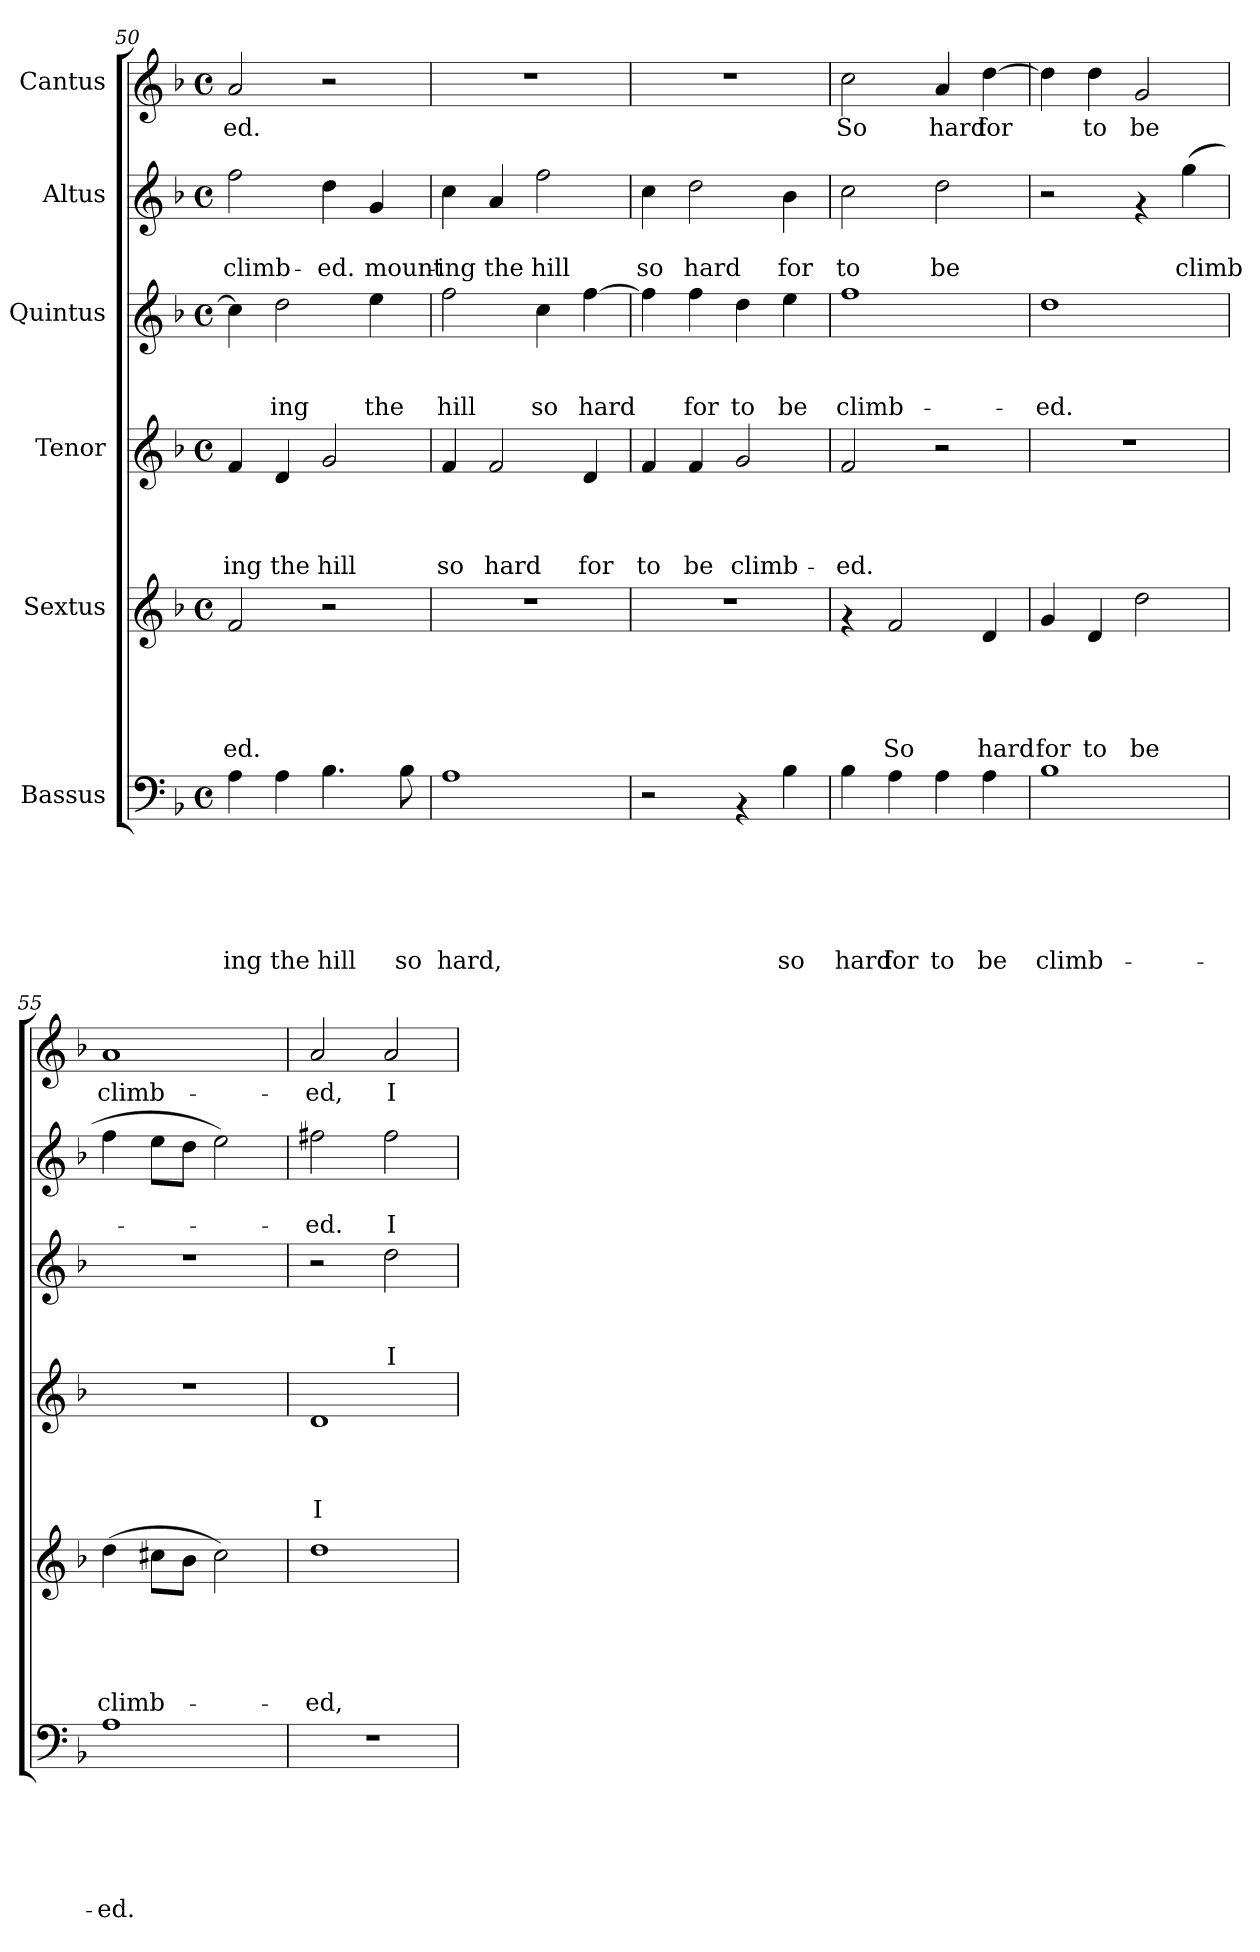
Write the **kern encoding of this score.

**kern	**text	**text	**text	**text	**text	**text	**kern	**text	**text	**text	**text	**text	**kern	**text	**text	**text	**text	**kern	**text	**text	**text	**kern	**text	**text	**kern	**text
*part6	*part6	*part6	*part6	*part6	*part6	*part6	*part5	*part5	*part5	*part5	*part5	*part5	*part4	*part4	*part4	*part4	*part4	*part3	*part3	*part3	*part3	*part2	*part2	*part2	*part1	*part1
*staff6	*staff6	*staff6	*staff6	*staff6	*staff6	*staff6	*staff5	*staff5	*staff5	*staff5	*staff5	*staff5	*staff4	*staff4	*staff4	*staff4	*staff4	*staff3	*staff3	*staff3	*staff3	*staff2	*staff2	*staff2	*staff1	*staff1
*I"Bassus	*	*	*	*	*	*	*I"Sextus	*	*	*	*	*	*I"Tenor	*	*	*	*	*I"Quintus	*	*	*	*I"Altus	*	*	*I"Cantus	*
*clefF4	*	*	*	*	*	*	*clefG2	*	*	*	*	*	*clefG2	*	*	*	*	*clefG2	*	*	*	*clefG2	*	*	*clefG2	*
*k[b-]	*	*	*	*	*	*	*k[b-]	*	*	*	*	*	*k[b-]	*	*	*	*	*k[b-]	*	*	*	*k[b-]	*	*	*k[b-]	*
*F:	*	*	*	*	*	*	*F:	*	*	*	*	*	*F:	*	*	*	*	*F:	*	*	*	*F:	*	*	*F:	*
*M4/4	*	*	*	*	*	*	*M4/4	*	*	*	*	*	*M4/4	*	*	*	*	*M4/4	*	*	*	*M4/4	*	*	*M4/4	*
*met(c)	*	*	*	*	*	*	*met(c)	*	*	*	*	*	*met(c)	*	*	*	*	*met(c)	*	*	*	*met(c)	*	*	*met(c)	*
=50	=50	=50	=50	=50	=50	=50	=50	=50	=50	=50	=50	=50	=50	=50	=50	=50	=50	=50	=50	=50	=50	=50	=50	=50	=50	=50
!	!	!	!	!	!	!LO:LY:b	!	!	!	!	!	!LO:LY:b	!	!	!	!	!LO:LY:b	!	!	!	!	!	!	!LO:LY:b	!	!LO:LY:b
4A\	.	.	.	.	.	-ing	2f/	.	.	.	.	-ed.	4f/	.	.	.	-ing	4cc\]	.	.	.	2ff\	.	climb-	2a/	-ed.
!	!	!	!	!	!	!LO:LY:b	!	!	!	!	!	!	!	!	!	!	!LO:LY:b	!	!	!	!LO:LY:b	!	!	!	!	!
4A\	.	.	.	.	.	the	.	.	.	.	.	.	4d/	.	.	.	the	2dd\	.	.	-ing	.	.	.	.	.
!	!	!	!	!	!	!LO:LY:b	!	!	!	!	!	!	!	!	!	!	!LO:LY:b	!	!	!	!	!	!	!LO:LY:b	!	!
4.B-\	.	.	.	.	.	hill	2r	.	.	.	.	.	2g/	.	.	.	hill	.	.	.	.	4dd\	.	-ed.	2r	.
!	!	!	!	!	!	!	!	!	!	!	!	!	!	!	!	!	!	!	!	!	!LO:LY:b	!	!	!LO:LY:b	!	!
.	.	.	.	.	.	.	.	.	.	.	.	.	.	.	.	.	.	4ee\	.	.	the	4g/	.	mount-	.	.
!	!	!	!	!	!	!LO:LY:b	!	!	!	!	!	!	!	!	!	!	!	!	!	!	!	!	!	!	!	!
8B-\	.	.	.	.	.	so	.	.	.	.	.	.	.	.	.	.	.	.	.	.	.	.	.	.	.	.
!!LO:PB:g=z
=51	=51	=51	=51	=51	=51	=51	=51	=51	=51	=51	=51	=51	=51	=51	=51	=51	=51	=51	=51	=51	=51	=51	=51	=51	=51	=51
!	!	!	!	!	!	!LO:LY:b	!	!	!	!	!	!	!	!	!	!	!LO:LY:b	!	!	!	!LO:LY:b	!	!	!LO:LY:b	!	!
1A	.	.	.	.	.	hard,	1r	.	.	.	.	.	4f/	.	.	.	so	2ff\	.	.	hill	4cc\	.	-ing	1r	.
!	!	!	!	!	!	!	!	!	!	!	!	!	!	!	!	!	!LO:LY:b	!	!	!	!	!	!	!LO:LY:b	!	!
.	.	.	.	.	.	.	.	.	.	.	.	.	2f/	.	.	.	hard	.	.	.	.	4a/	.	the	.	.
!	!	!	!	!	!	!	!	!	!	!	!	!	!	!	!	!	!	!	!	!	!LO:LY:b	!	!	!LO:LY:b	!	!
.	.	.	.	.	.	.	.	.	.	.	.	.	.	.	.	.	.	4cc\	.	.	so	2ff\	.	hill	.	.
!	!	!	!	!	!	!	!	!	!	!	!	!	!	!	!	!	!LO:LY:b	!	!	!	!LO:LY:b	!	!	!	!	!
.	.	.	.	.	.	.	.	.	.	.	.	.	4d/	.	.	.	for	[>4ff\	.	.	hard	.	.	.	.	.
=52	=52	=52	=52	=52	=52	=52	=52	=52	=52	=52	=52	=52	=52	=52	=52	=52	=52	=52	=52	=52	=52	=52	=52	=52	=52	=52
!	!	!	!	!	!	!	!	!	!	!	!	!	!	!	!	!	!LO:LY:b	!	!	!	!	!	!	!LO:LY:b	!	!
2r	.	.	.	.	.	.	1r	.	.	.	.	.	4f/	.	.	.	to	4ff\]	.	.	.	4cc\	.	so	1r	.
!	!	!	!	!	!	!	!	!	!	!	!	!	!	!	!	!	!LO:LY:b	!	!	!	!LO:LY:b	!	!	!LO:LY:b	!	!
.	.	.	.	.	.	.	.	.	.	.	.	.	4f/	.	.	.	be	4ff\	.	.	for	2dd\	.	hard	.	.
!	!	!	!	!	!	!	!	!	!	!	!	!	!	!	!	!	!LO:LY:b	!	!	!	!LO:LY:b	!	!	!	!	!
4rAA	.	.	.	.	.	.	.	.	.	.	.	.	2g/	.	.	.	climb-	4dd\	.	.	to	.	.	.	.	.
!	!	!	!	!	!	!LO:LY:b	!	!	!	!	!	!	!	!	!	!	!	!	!	!	!LO:LY:b	!	!	!LO:LY:b	!	!
4B-\	.	.	.	.	.	so	.	.	.	.	.	.	.	.	.	.	.	4ee\	.	.	be	4b-\	.	for	.	.
=53	=53	=53	=53	=53	=53	=53	=53	=53	=53	=53	=53	=53	=53	=53	=53	=53	=53	=53	=53	=53	=53	=53	=53	=53	=53	=53
!	!	!	!	!	!	!LO:LY:b	!	!	!	!	!	!	!	!	!	!	!LO:LY:b	!	!	!	!LO:LY:b	!	!	!LO:LY:b	!	!LO:LY:b
4B-\	.	.	.	.	.	hard	4rf	.	.	.	.	.	2f/	.	.	.	-ed.	1ff	.	.	climb-	2cc\	.	to	2cc\	So
!	!	!	!	!	!	!LO:LY:b	!	!	!	!	!	!LO:LY:b	!	!	!	!	!	!	!	!	!	!	!	!	!	!
4A\	.	.	.	.	.	for	2f/	.	.	.	.	So	.	.	.	.	.	.	.	.	.	.	.	.	.	.
!	!	!	!	!	!	!LO:LY:b	!	!	!	!	!	!	!	!	!	!	!	!	!	!	!	!	!	!LO:LY:b	!	!LO:LY:b
4A\	.	.	.	.	.	to	.	.	.	.	.	.	2r	.	.	.	.	.	.	.	.	2dd\	.	be	4a/	hard
!	!	!	!	!	!	!LO:LY:b	!	!	!	!	!	!LO:LY:b	!	!	!	!	!	!	!	!	!	!	!	!	!	!LO:LY:b
4A\	.	.	.	.	.	be	4d/	.	.	.	.	hard	.	.	.	.	.	.	.	.	.	.	.	.	[>4dd\	for
=54	=54	=54	=54	=54	=54	=54	=54	=54	=54	=54	=54	=54	=54	=54	=54	=54	=54	=54	=54	=54	=54	=54	=54	=54	=54	=54
!	!	!	!	!	!	!LO:LY:b	!	!	!	!	!	!LO:LY:b	!	!	!	!	!	!	!	!	!LO:LY:b	!	!	!	!	!
1B-	.	.	.	.	.	climb-	4g/	.	.	.	.	for	1r	.	.	.	.	1dd	.	.	-ed.	2r	.	.	4dd\]	.
!	!	!	!	!	!	!	!	!	!	!	!	!LO:LY:b	!	!	!	!	!	!	!	!	!	!	!	!	!	!LO:LY:b
.	.	.	.	.	.	.	4d/	.	.	.	.	to	.	.	.	.	.	.	.	.	.	.	.	.	4dd\	to
!	!	!	!	!	!	!	!	!	!	!	!	!LO:LY:b	!	!	!	!	!	!	!	!	!	!	!	!	!	!LO:LY:b
.	.	.	.	.	.	.	2dd\	.	.	.	.	be	.	.	.	.	.	.	.	.	.	4rf	.	.	2g/	be
!	!	!	!	!	!	!	!	!	!	!	!	!	!	!	!	!	!	!	!	!	!	!	!	!LO:LY:b	!	!
.	.	.	.	.	.	.	.	.	.	.	.	.	.	.	.	.	.	.	.	.	.	(>4gg\	.	climb-	.	.
=55	=55	=55	=55	=55	=55	=55	=55	=55	=55	=55	=55	=55	=55	=55	=55	=55	=55	=55	=55	=55	=55	=55	=55	=55	=55	=55
!	!	!	!	!	!	!LO:LY:b	!	!	!	!	!	!LO:LY:b	!	!	!	!	!	!	!	!	!	!	!	!	!	!LO:LY:b
1A	.	.	.	.	.	-ed.	(>4dd\	.	.	.	.	climb-	1r	.	.	.	.	1r	.	.	.	4ff\	.	.	1a	climb-
.	.	.	.	.	.	.	8cc#X\L	.	.	.	.	.	.	.	.	.	.	.	.	.	.	8ee\L	.	.	.	.
.	.	.	.	.	.	.	8b-\J	.	.	.	.	.	.	.	.	.	.	.	.	.	.	8dd\J	.	.	.	.
.	.	.	.	.	.	.	2cc#\)	.	.	.	.	.	.	.	.	.	.	.	.	.	.	2ee\)	.	.	.	.
=56	=56	=56	=56	=56	=56	=56	=56	=56	=56	=56	=56	=56	=56	=56	=56	=56	=56	=56	=56	=56	=56	=56	=56	=56	=56	=56
!	!	!	!	!	!	!	!	!	!	!	!	!LO:LY:b	!	!	!	!	!LO:LY:b	!	!	!	!	!	!	!LO:LY:b	!	!LO:LY:b
1r	.	.	.	.	.	.	1dd	.	.	.	.	-ed,	1d	.	.	.	I	2r	.	.	.	2ff#X\	.	-ed.	2a/	-ed,
!	!	!	!	!	!	!	!	!	!	!	!	!	!	!	!	!	!	!	!	!	!LO:LY:b	!	!	!LO:LY:b	!	!LO:LY:b
.	.	.	.	.	.	.	.	.	.	.	.	.	.	.	.	.	.	2dd\	.	.	I	2ff#\	.	I	2a/	I
=	=	=	=	=	=	=	=	=	=	=	=	=	=	=	=	=	=	=	=	=	=	=	=	=	=	=
*-	*-	*-	*-	*-	*-	*-	*-	*-	*-	*-	*-	*-	*-	*-	*-	*-	*-	*-	*-	*-	*-	*-	*-	*-	*-	*-
